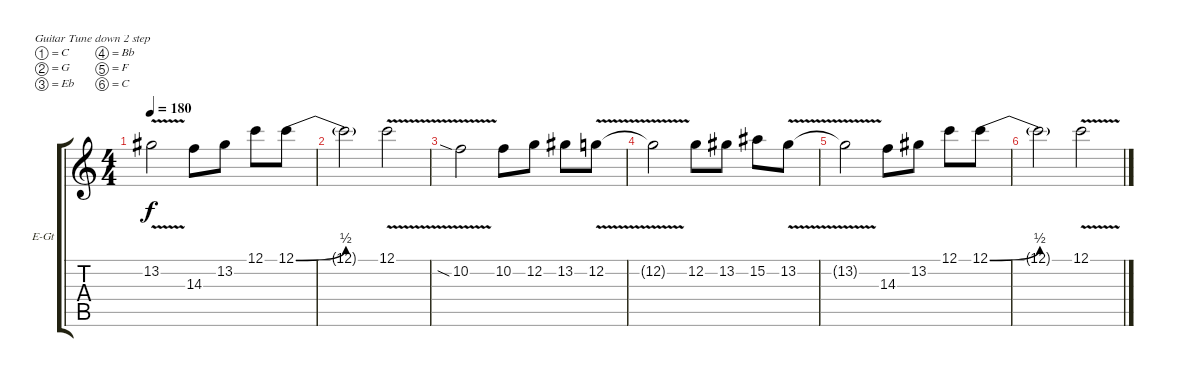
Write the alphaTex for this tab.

\bracketExtendMode groupsimilarinstruments
\firstSystemTrackNameOrientation horizontal
\otherSystemsTrackNameOrientation horizontal
\track ("Gtr4" "E-Gt") {instrument distortionguitar}
\staff {score tabs}
\tuning (C4 G3 Eb3 Bb2 F2 C2)
\ts (4 4)
\tempo 180
\clef g2
\ks c
13.2{v t}.2{dy f} 14.3.8 13.2.8 12.1.8 12.1{be (bend 0 0 10.799999999999999 2)}.8 |
12.1{be (hold 0 0 60 0) t}.2 12.1{v}.2 |
10.2{v sia}.2 10.2.8 12.2.8 13.2.8 12.2{v}.8 |
12.2{v t}.2 12.2.8 13.2.8 15.2.8 13.2{v}.8 |
13.2{v t}.2 14.3.8 13.2.8 12.1.8 12.1{be (bend 0 0 10.799999999999999 2)}.8 |
12.1{be (hold 0 0 60 0) t}.2 12.1{v}.2
